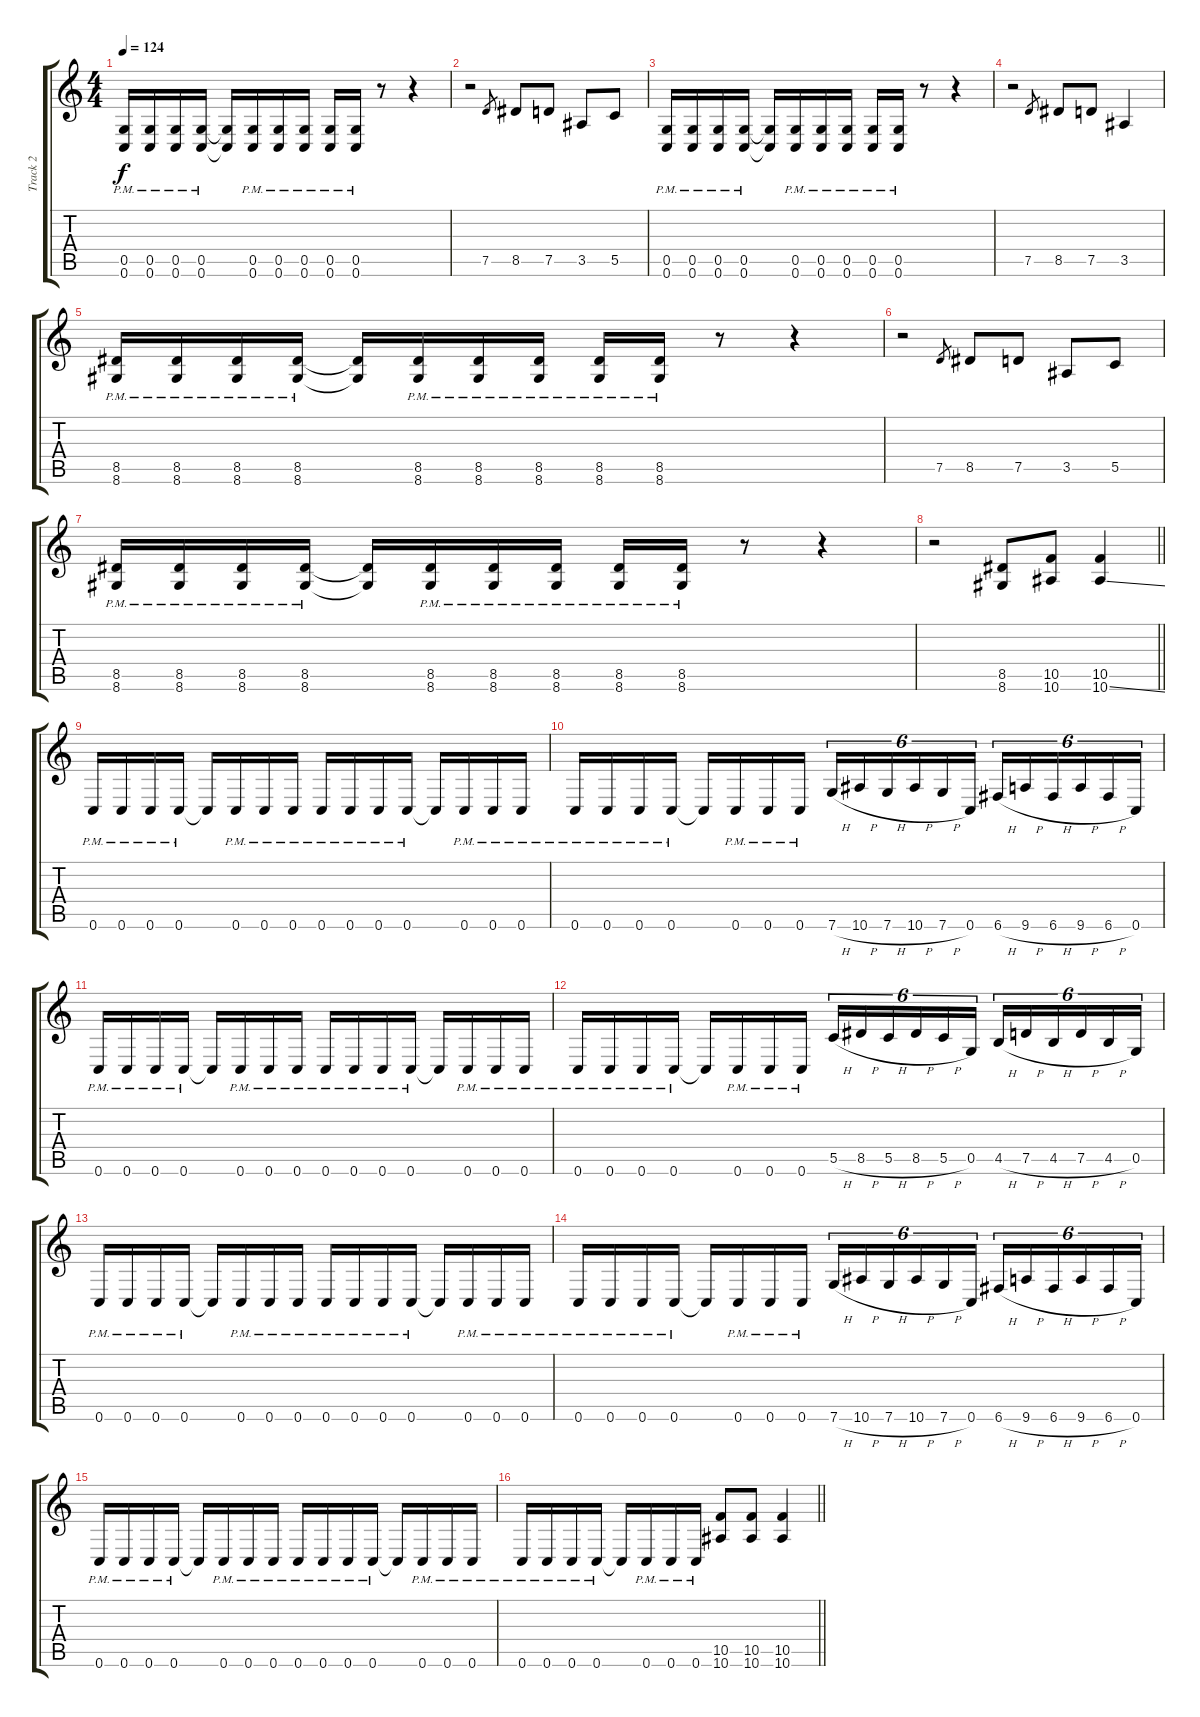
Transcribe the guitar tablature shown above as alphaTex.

\track ("Track 2" "Track 2") {instrument distortionguitar}
\staff {score tabs}
\tuning (D4 A3 F3 C3 G2 C2) {hide}
\ts (4 4)
\tempo 124
\clef g2
\ks c
(0.5{pm} 0.6{pm}).16{dy f} (0.5{pm} 0.6{pm}).16 (0.5{pm} 0.6{pm}).16 (0.5{pm} 0.6{pm}).16 (0.5{t} 0.6{t}).16 (0.5{pm} 0.6{pm}).16 (0.5{pm} 0.6{pm}).16 (0.5{pm} 0.6{pm}).16 (0.5{pm} 0.6{pm}).16 (0.5{pm} 0.6{pm}).16 r.8 r.4 |
r.2 7.5.8{gr} 8.5.8 7.5.8 3.5.8 5.5.8 |
(0.5{pm} 0.6{pm}).16 (0.5{pm} 0.6{pm}).16 (0.5{pm} 0.6{pm}).16 (0.5{pm} 0.6{pm}).16 (0.5{t} 0.6{t}).16 (0.5{pm} 0.6{pm}).16 (0.5{pm} 0.6{pm}).16 (0.5{pm} 0.6{pm}).16 (0.5{pm} 0.6{pm}).16 (0.5{pm} 0.6{pm}).16 r.8 r.4 |
r.2 7.5.8{gr} 8.5.8 7.5.8 3.5.4 |
(8.5{pm} 8.6{pm}).16 (8.5{pm} 8.6{pm}).16 (8.5{pm} 8.6{pm}).16 (8.5{pm} 8.6{pm}).16 (8.5{t} 8.6{t}).16 (8.5{pm} 8.6{pm}).16 (8.5{pm} 8.6{pm}).16 (8.5{pm} 8.6{pm}).16 (8.5{pm} 8.6{pm}).16 (8.5{pm} 8.6{pm}).16 r.8 r.4 |
r.2 7.5.8{gr} 8.5.8 7.5.8 3.5.8 5.5.8 |
(8.5{pm} 8.6{pm}).16 (8.5{pm} 8.6{pm}).16 (8.5{pm} 8.6{pm}).16 (8.5{pm} 8.6{pm}).16 (8.5{t} 8.6{t}).16 (8.5{pm} 8.6{pm}).16 (8.5{pm} 8.6{pm}).16 (8.5{pm} 8.6{pm}).16 (8.5{pm} 8.6{pm}).16 (8.5{pm} 8.6{pm}).16 r.8 r.4 |
\barLineRight lightlight
r.2 (8.5 8.6).8 (10.5 10.6).8 (10.5 10.6{ss}).4 |
0.6{pm}.16 0.6{pm}.16 0.6{pm}.16 0.6{pm}.16 0.6{t}.16 0.6{pm}.16 0.6{pm}.16 0.6{pm}.16 0.6{pm}.16 0.6{pm}.16 0.6{pm}.16 0.6{pm}.16 0.6{t}.16 0.6{pm}.16 0.6{pm}.16 0.6{pm}.16 |
0.6{pm}.16 0.6{pm}.16 0.6{pm}.16 0.6{pm}.16 0.6{t}.16 0.6{pm}.16 0.6{pm}.16 0.6{pm}.16 7.6{h}.16{tu (6 4)} 10.6{h}.16{tu (6 4)} 7.6{h}.16{tu (6 4)} 10.6{h}.16{tu (6 4)} 7.6{h}.16{tu (6 4)} 0.6.16{tu (6 4)} 6.6{h}.16{tu (6 4)} 9.6{h}.16{tu (6 4)} 6.6{h}.16{tu (6 4)} 9.6{h}.16{tu (6 4)} 6.6{h}.16{tu (6 4)} 0.6.16{tu (6 4)} |
0.6{pm}.16 0.6{pm}.16 0.6{pm}.16 0.6{pm}.16 0.6{t}.16 0.6{pm}.16 0.6{pm}.16 0.6{pm}.16 0.6{pm}.16 0.6{pm}.16 0.6{pm}.16 0.6{pm}.16 0.6{t}.16 0.6{pm}.16 0.6{pm}.16 0.6{pm}.16 |
0.6{pm}.16 0.6{pm}.16 0.6{pm}.16 0.6{pm}.16 0.6{t}.16 0.6{pm}.16 0.6{pm}.16 0.6{pm}.16 5.5{h}.16{tu (6 4)} 8.5{h}.16{tu (6 4)} 5.5{h}.16{tu (6 4)} 8.5{h}.16{tu (6 4)} 5.5{h}.16{tu (6 4)} 0.5.16{tu (6 4)} 4.5{h}.16{tu (6 4)} 7.5{h}.16{tu (6 4)} 4.5{h}.16{tu (6 4)} 7.5{h}.16{tu (6 4)} 4.5{h}.16{tu (6 4)} 0.5.16{tu (6 4)} |
0.6{pm}.16 0.6{pm}.16 0.6{pm}.16 0.6{pm}.16 0.6{t}.16 0.6{pm}.16 0.6{pm}.16 0.6{pm}.16 0.6{pm}.16 0.6{pm}.16 0.6{pm}.16 0.6{pm}.16 0.6{t}.16 0.6{pm}.16 0.6{pm}.16 0.6{pm}.16 |
0.6{pm}.16 0.6{pm}.16 0.6{pm}.16 0.6{pm}.16 0.6{t}.16 0.6{pm}.16 0.6{pm}.16 0.6{pm}.16 7.6{h}.16{tu (6 4)} 10.6{h}.16{tu (6 4)} 7.6{h}.16{tu (6 4)} 10.6{h}.16{tu (6 4)} 7.6{h}.16{tu (6 4)} 0.6.16{tu (6 4)} 6.6{h}.16{tu (6 4)} 9.6{h}.16{tu (6 4)} 6.6{h}.16{tu (6 4)} 9.6{h}.16{tu (6 4)} 6.6{h}.16{tu (6 4)} 0.6.16{tu (6 4)} |
0.6{pm}.16 0.6{pm}.16 0.6{pm}.16 0.6{pm}.16 0.6{t}.16 0.6{pm}.16 0.6{pm}.16 0.6{pm}.16 0.6{pm}.16 0.6{pm}.16 0.6{pm}.16 0.6{pm}.16 0.6{t}.16 0.6{pm}.16 0.6{pm}.16 0.6{pm}.16 |
\barLineRight lightlight
0.6{pm}.16 0.6{pm}.16 0.6{pm}.16 0.6{pm}.16 0.6{t}.16 0.6{pm}.16 0.6{pm}.16 0.6{pm}.16 (10.5 10.6).8 (10.5 10.6).8 (10.5{ss} 10.6{ss}).4
